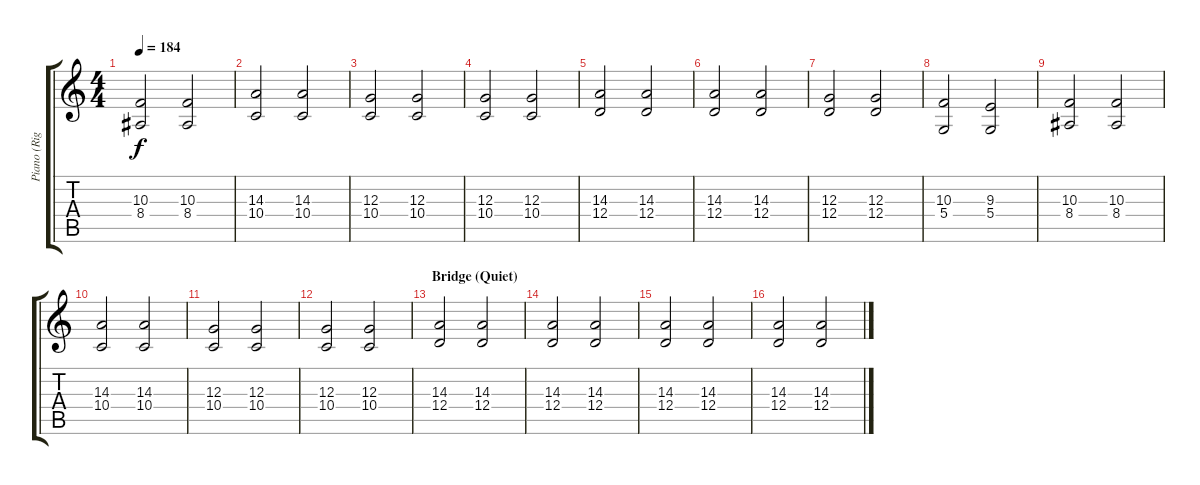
\track ("Piano (Right Hand)" "Piano (Rig") {instrument acousticgrandpiano}
\staff {score tabs}
\tuning (E4 B3 G3 D3 A2 D2) {hide}
\ts (4 4)
\tempo 184
\clef g2
\ks c
(10.3 8.4).2{dy f} (10.3 8.4).2 |
(14.3 10.4).2 (14.3 10.4).2 |
(12.3 10.4).2 (12.3 10.4).2 |
(12.3 10.4).2 (12.3 10.4).2 |
(14.3 12.4).2 (14.3 12.4).2 |
(14.3 12.4).2 (14.3 12.4).2 |
(12.3 12.4).2 (12.3 12.4).2 |
(10.3 5.4).2 (9.3 5.4).2 |
(10.3 8.4).2 (10.3 8.4).2 |
(14.3 10.4).2 (14.3 10.4).2 |
(12.3 10.4).2 (12.3 10.4).2 |
(12.3 10.4).2 (12.3 10.4).2 |
\section ("" "Bridge (Quiet)")
(14.3 12.4).2 (14.3 12.4).2 |
(14.3 12.4).2 (14.3 12.4).2 |
(14.3 12.4).2 (14.3 12.4).2 |
(14.3 12.4).2 (14.3 12.4).2
